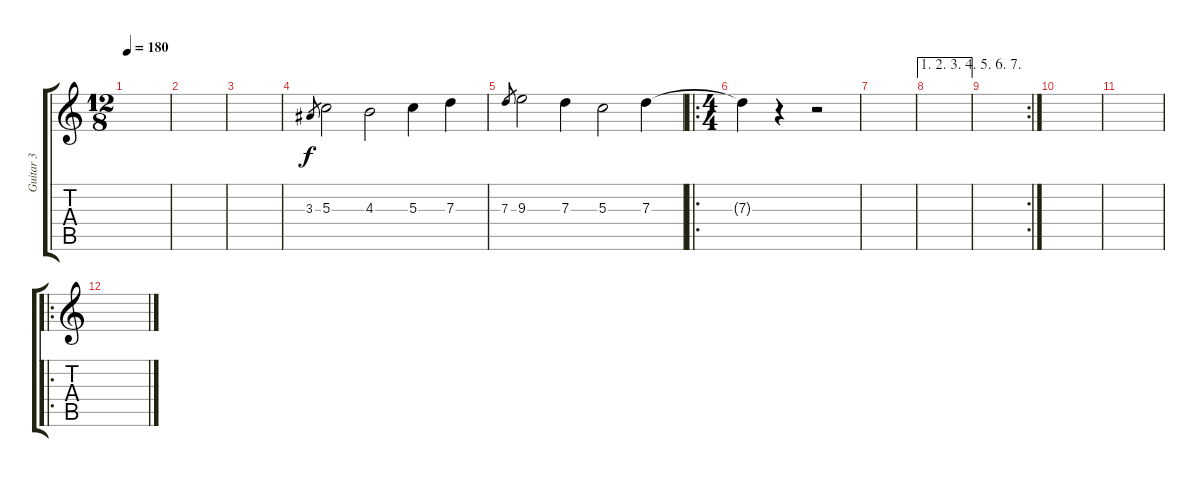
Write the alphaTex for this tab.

\track ("Guitar 3" "Guitar 3") {instrument distortionguitar}
\staff {score tabs}
\tuning (E4 B3 G3 D3 A2 E2) {hide}
\ts (12 8)
\tempo 180
\clef g2
\ks c
|
|
|
3.3.8{gr} 5.3.2 4.3.2 5.3.4 7.3.4 |
7.3.8{gr} 9.3.2 7.3.4 5.3.2 7.3.4 |
\ro
\ts (4 4)
7.3{t}.4 r.4 r.2 |
|
\ae (1 2 3 4 5 6 7)
|
\rc 2
|
|
|
\ro
